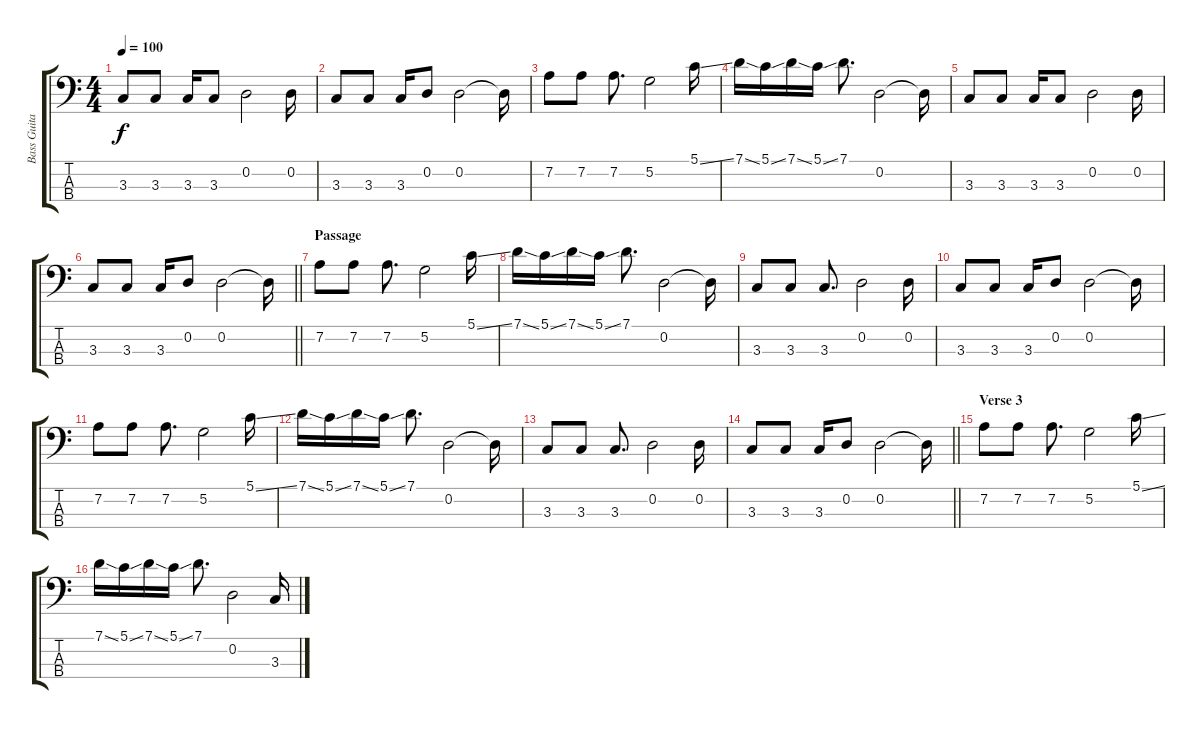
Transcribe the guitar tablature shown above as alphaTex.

\track ("Bass Guitar" "Bass Guita") {instrument electricbassfinger}
\staff {score tabs}
\tuning (G2 D2 A1 E1) {hide}
\ts (4 4)
\tempo 100
\clef f4
\ks c
3.3.8{dy f} 3.3.8 3.3.16 3.3.8 0.2.2 0.2.16 |
3.3.8 3.3.8 3.3.16 0.2.8 0.2.2 0.2{t}.16 |
7.2.8 7.2.8 7.2.8{d} 5.2.2 5.1{ss}.16 |
7.1{ss}.16 5.1{ss}.16 7.1{ss}.16 5.1{ss}.16 7.1.8{d} 0.2.2 0.2{t}.16 |
3.3.8 3.3.8 3.3.16 3.3.8 0.2.2 0.2.16 |
\barLineRight lightlight
3.3.8 3.3.8 3.3.16 0.2.8 0.2.2 0.2{t}.16 |
\section ("" "Passage")
7.2.8 7.2.8 7.2.8{d} 5.2.2 5.1{ss}.16 |
7.1{ss}.16 5.1{ss}.16 7.1{ss}.16 5.1{ss}.16 7.1.8{d} 0.2.2 0.2{t}.16 |
3.3.8 3.3.8 3.3.8{d} 0.2.2 0.2.16 |
3.3.8 3.3.8 3.3.16 0.2.8 0.2.2 0.2{t}.16 |
7.2.8 7.2.8 7.2.8{d} 5.2.2 5.1{ss}.16 |
7.1{ss}.16 5.1{ss}.16 7.1{ss}.16 5.1{ss}.16 7.1.8{d} 0.2.2 0.2{t}.16 |
3.3.8 3.3.8 3.3.8{d} 0.2.2 0.2.16 |
\barLineRight lightlight
3.3.8 3.3.8 3.3.16 0.2.8 0.2.2 0.2{t}.16 |
\section ("" "Verse 3")
7.2.8 7.2.8 7.2.8{d} 5.2.2 5.1{ss}.16 |
7.1{ss}.16 5.1{ss}.16 7.1{ss}.16 5.1{ss}.16 7.1.8{d} 0.2.2 3.3.16
